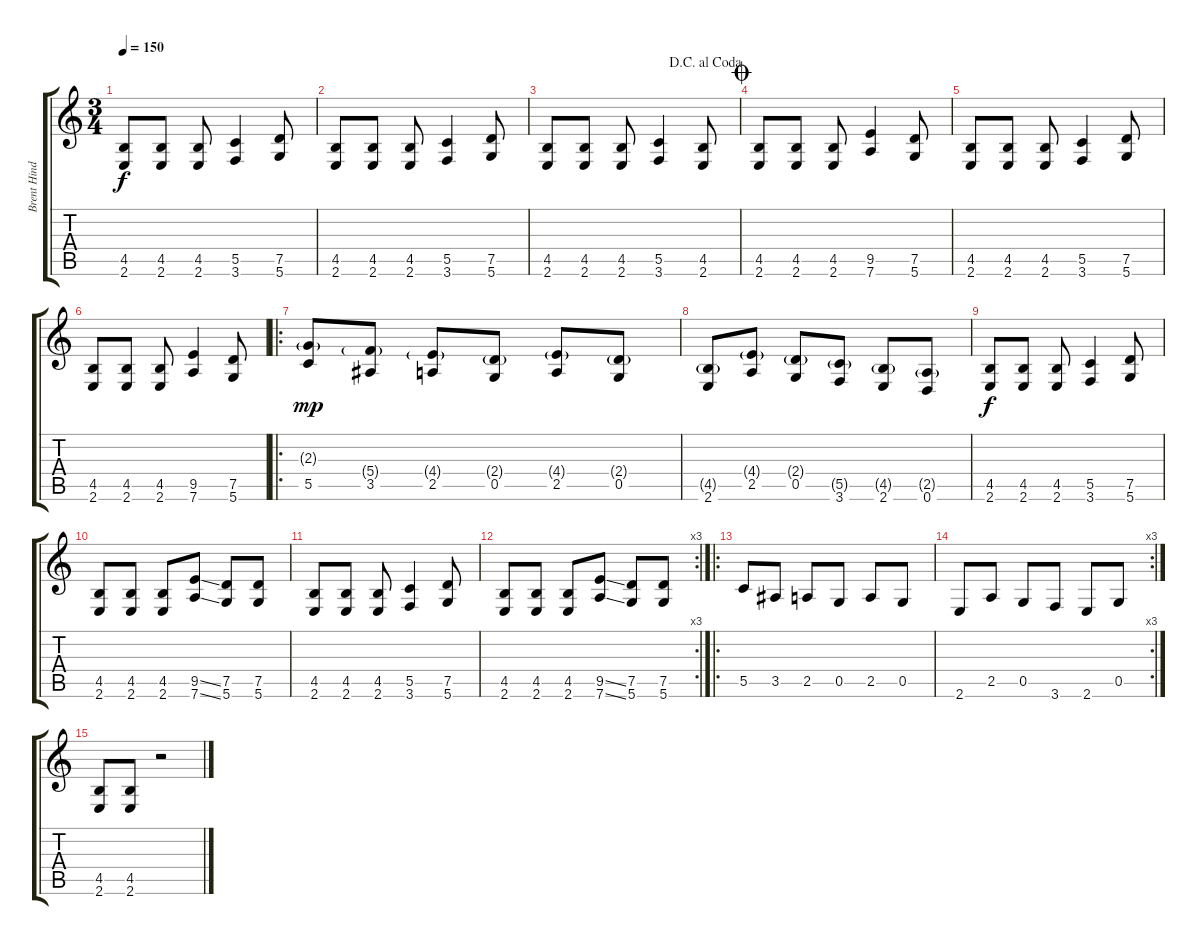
\track ("Brent Hinds" "Brent Hind") {instrument overdrivenguitar}
\staff {score tabs}
\tuning (D4 A3 F3 C3 G2 D2) {hide}
\ts (3 4)
\tempo 150
\clef g2
\ks c
(4.5 2.6).8{dy f} (4.5 2.6).8 (4.5 2.6).8 (5.5 3.6).4 (7.5 5.6).8 |
(4.5 2.6).8 (4.5 2.6).8 (4.5 2.6).8 (5.5 3.6).4 (7.5 5.6).8 |
\jump dacapoalcoda
(4.5 2.6).8 (4.5 2.6).8 (4.5 2.6).8 (5.5 3.6).4 (4.5 2.6).8 |
\jump coda
(4.5 2.6).8 (4.5 2.6).8 (4.5 2.6).8 (9.5 7.6).4 (7.5 5.6).8 |
(4.5 2.6).8 (4.5 2.6).8 (4.5 2.6).8 (5.5 3.6).4 (7.5 5.6).8 |
(4.5 2.6).8 (4.5 2.6).8 (4.5 2.6).8 (9.5 7.6).4 (7.5 5.6).8 |
\ro
(2.3{g} 5.5).8{dy mp} (5.4{g} 3.5).8 (4.4{g} 2.5).8 (2.4{g} 0.5).8 (4.4{g} 2.5).8 (2.4{g} 0.5).8 |
(4.5{g} 2.6).8 (4.4{g} 2.5).8 (2.4{g} 0.5).8 (5.5{g} 3.6).8 (4.5{g} 2.6).8 (2.5{g} 0.6).8 |
(4.5 2.6).8{dy f} (4.5 2.6).8 (4.5 2.6).8 (5.5 3.6).4 (7.5 5.6).8 |
(4.5 2.6).8 (4.5 2.6).8 (4.5 2.6).8 (9.5{ss} 7.6{ss}).8 (7.5 5.6).8 (7.5 5.6).8 |
(4.5 2.6).8 (4.5 2.6).8 (4.5 2.6).8 (5.5 3.6).4 (7.5 5.6).8 |
\rc 3
(4.5 2.6).8 (4.5 2.6).8 (4.5 2.6).8 (9.5{ss} 7.6{ss}).8 (7.5 5.6).8 (7.5 5.6).8 |
\ro
5.5.8 3.5.8 2.5.8 0.5.8 2.5.8 0.5.8 |
\rc 3
2.6.8 2.5.8 0.5.8 3.6.8 2.6.8 0.5.8 |
(4.5 2.6).8 (4.5 2.6).8 r.2
